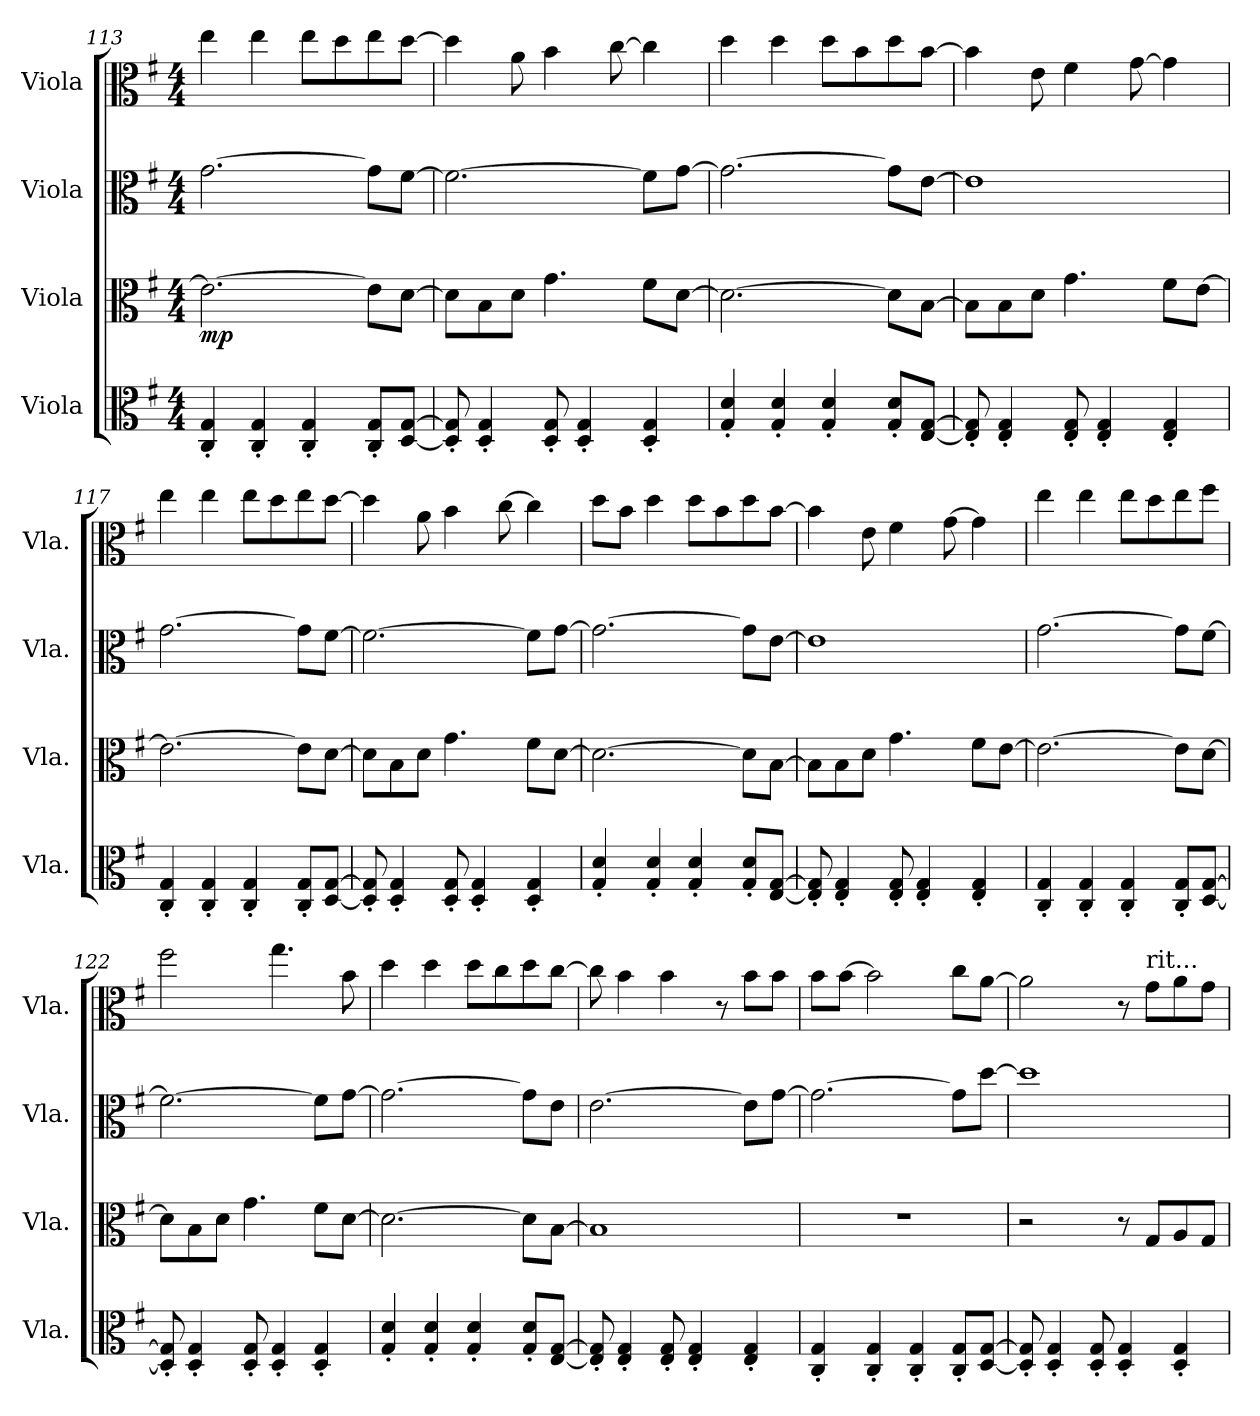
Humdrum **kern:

**kern	**kern	**dynam	**kern	**kern
*part4	*part3	*part3	*part2	*part1
*staff4	*staff3	*staff3	*staff2	*staff1
*I"Viola	*I"Viola	*	*I"Viola	*I"Viola
*I'Vla.	*I'Vla.	*	*I'Vla.	*I'Vla.
!!LO:LB:g=z
*clefC3	*clefC3	*	*clefC3	*clefC3
*k[f#]	*k[f#]	*	*k[f#]	*k[f#]
*M4/4	*M4/4	*	*M4/4	*M4/4
=113	=113	=113	=113	=113
!	!	!LO:DY:b	!	!
4C/' 4G/'	2.e\_	mp	[2.g\	4ee\
4C/' 4G/'	.	.	.	4ee\
4C/' 4G/'	.	.	.	8ee\L
.	.	.	.	8dd\
8C/' 8G/'L	8e\L]	.	8g\L]	8ee\
[8D/ [8G/J	[8d\J	.	[8f#\J	[8dd\J
=114	=114	=114	=114	=114
8D/]' 8G/]'	8d\L]	.	2.f#\_	4dd\]
4D/' 4G/'	8B\	.	.	.
.	8d\J	.	.	8a\
8D/' 8G/'	4.g\	.	.	4b\
4D/' 4G/'	.	.	.	.
.	.	.	.	[8cc\
4D/' 4G/'	8f#\L	.	8f#\L]	4cc\]
.	[8d\J	.	[8g\J	.
=115	=115	=115	=115	=115
4G/' 4d/'	2.d\_	.	2.g\_	4dd\
4G/' 4d/'	.	.	.	4dd\
4G/' 4d/'	.	.	.	8dd\L
.	.	.	.	8b\
8G/' 8d/'L	8d\L]	.	8g\L]	8dd\
[8E/ [8G/J	[8B\J	.	[8e\J	[8b\J
=116	=116	=116	=116	=116
8E/]' 8G/]'	8B\L]	.	1e]	4b\]
4E/' 4G/'	8B\	.	.	.
.	8d\J	.	.	8e\
8E/' 8G/'	4.g\	.	.	4f#\
4E/' 4G/'	.	.	.	.
.	.	.	.	[8g\
4E/' 4G/'	8f#\L	.	.	4g\]
.	[8e\J	.	.	.
!!LO:PB:g=z
=117	=117	=117	=117	=117
4C/' 4G/'	2.e\_	.	[2.g\	4ee\
4C/' 4G/'	.	.	.	4ee\
4C/' 4G/'	.	.	.	8ee\L
.	.	.	.	8dd\
8C/' 8G/'L	8e\L]	.	8g\L]	8ee\
[8D/ [8G/J	[8d\J	.	[8f#\J	[8dd\J
=118	=118	=118	=118	=118
8D/]' 8G/]'	8d\L]	.	2.f#\_	4dd\]
4D/' 4G/'	8B\	.	.	.
.	8d\J	.	.	8a\
8D/' 8G/'	4.g\	.	.	4b\
4D/' 4G/'	.	.	.	.
.	.	.	.	[8cc\
4D/' 4G/'	8f#\L	.	8f#\L]	4cc\]
.	[8d\J	.	[8g\J	.
=119	=119	=119	=119	=119
4G/' 4d/'	2.d\_	.	2.g\_	8dd\L
.	.	.	.	8b\J
4G/' 4d/'	.	.	.	4dd\
4G/' 4d/'	.	.	.	8dd\L
.	.	.	.	8b\
8G/' 8d/'L	8d\L]	.	8g\L]	8dd\
[8E/ [8G/J	[8B\J	.	[8e\J	[8b\J
=120	=120	=120	=120	=120
8E/]' 8G/]'	8B\L]	.	1e]	4b\]
4E/' 4G/'	8B\	.	.	.
.	8d\J	.	.	8e\
8E/' 8G/'	4.g\	.	.	4f#\
4E/' 4G/'	.	.	.	.
.	.	.	.	[8g\
4E/' 4G/'	8f#\L	.	.	4g\]
.	[8e\J	.	.	.
!!LO:LB:g=z
=121	=121	=121	=121	=121
4C/' 4G/'	2.e\_	.	[2.g\	4ee\
4C/' 4G/'	.	.	.	4ee\
4C/' 4G/'	.	.	.	8ee\L
.	.	.	.	8dd\
8C/' 8G/'L	8e\L]	.	8g\L]	8ee\
[8D/ [8G/J	[8d\J	.	[8f#\J	8ff#\J
=122	=122	=122	=122	=122
8D/]' 8G/]'	8d\L]	.	2.f#\_	2ff#\
4D/' 4G/'	8B\	.	.	.
.	8d\J	.	.	.
8D/' 8G/'	4.g\	.	.	.
4D/' 4G/'	.	.	.	4.gg\
4D/' 4G/'	8f#\L	.	8f#\L]	.
.	[8d\J	.	[8g\J	8b\
=123	=123	=123	=123	=123
4G/' 4d/'	2.d\_	.	2.g\_	4dd\
4G/' 4d/'	.	.	.	4dd\
4G/' 4d/'	.	.	.	8dd\L
.	.	.	.	8cc\
8G/' 8d/'L	8d\L]	.	8g\L]	8dd\
[8E/ [8G/J	[8B\J	.	8e\J	[8cc\J
=124	=124	=124	=124	=124
8E/]' 8G/]'	1B]	.	[2.e\	8cc\]
4E/' 4G/'	.	.	.	4b\
8E/' 8G/'	.	.	.	4b\
4E/' 4G/'	.	.	.	.
.	.	.	.	8r
4E/' 4G/'	.	.	8e\L]	8b\L
.	.	.	[8g\J	8b\J
!!LO:LB:g=z
=125	=125	=125	=125	=125
4C/' 4G/'	1r	.	2.g\_	8b\L
.	.	.	.	[8b\J
4C/' 4G/'	.	.	.	2b\]
4C/' 4G/'	.	.	.	.
8C/' 8G/'L	.	.	8g\L]	8cc\L
[8D/ [8G/J	.	.	[8dd\J	[8a\J
=126	=126	=126	=126	=126
8D/]' 8G/]'	2r	.	1dd]	2a\]
4D/' 4G/'	.	.	.	.
8D/' 8G/'	.	.	.	.
4D/' 4G/'	8r	.	.	8r
!	!	!	!	!LO:TX:a:t=rit...
.	8G/L	.	.	8g\L
4D/' 4G/'	8A/	.	.	8a\
.	8G/J	.	.	8g\J
=	=	=	=	=
*-	*-	*-	*-	*-
